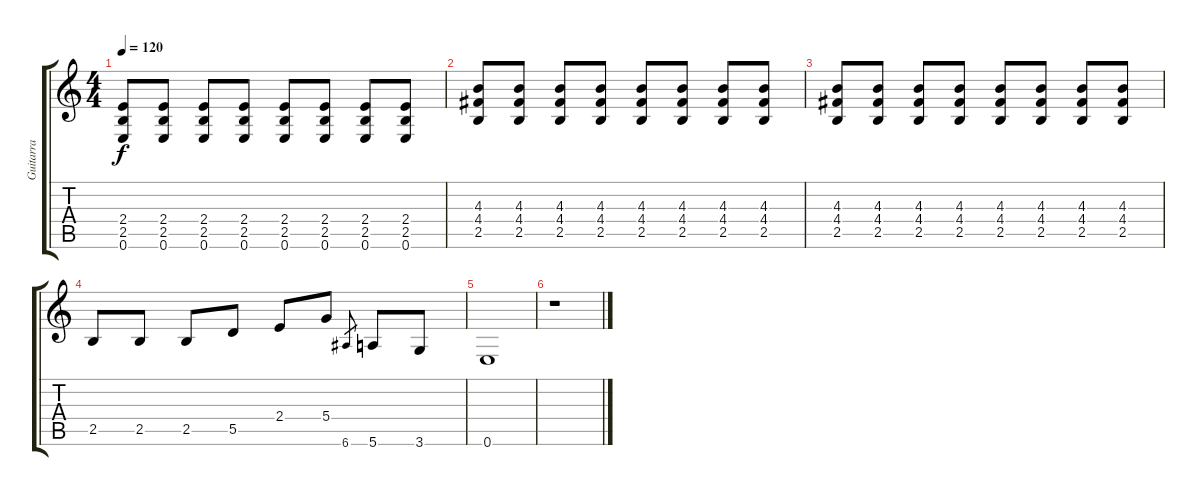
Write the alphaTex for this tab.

\track ("Guitarra" "Guitarra") {instrument electricguitarclean}
\staff {score tabs}
\tuning (E4 B3 G3 D3 A2 E2) {hide}
\ts (4 4)
\tempo 120
\clef g2
\ks c
(2.4 2.5 0.6).8{dy f} (2.4 2.5 0.6).8 (2.4 2.5 0.6).8 (2.4 2.5 0.6).8 (2.4 2.5 0.6).8 (2.4 2.5 0.6).8 (2.4 2.5 0.6).8 (2.4 2.5 0.6).8 |
(4.3 4.4 2.5).8 (4.3 4.4 2.5).8 (4.3 4.4 2.5).8 (4.3 4.4 2.5).8 (4.3 4.4 2.5).8 (4.3 4.4 2.5).8 (4.3 4.4 2.5).8 (4.3 4.4 2.5).8 |
(4.3 4.4 2.5).8 (4.3 4.4 2.5).8 (4.3 4.4 2.5).8 (4.3 4.4 2.5).8 (4.3 4.4 2.5).8 (4.3 4.4 2.5).8 (4.3 4.4 2.5).8 (4.3 4.4 2.5).8 |
2.5.8 2.5.8 2.5.8 5.5.8 2.4.8 5.4.8 6.6.8{gr} 5.6.8 3.6.8 |
0.6.1 |
r.1
